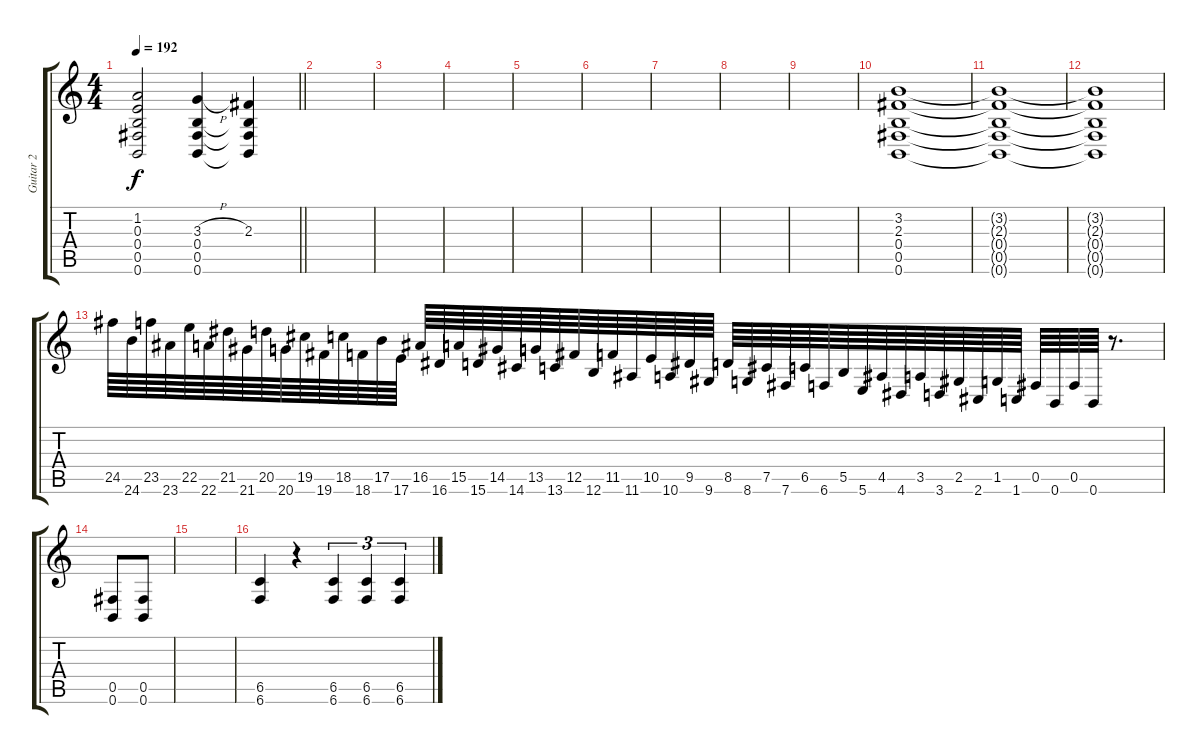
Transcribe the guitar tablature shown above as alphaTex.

\track ("Guitar 2" "Guitar 2") {instrument distortionguitar}
\staff {score tabs}
\tuning (Db4 Ab3 E3 B2 Gb2 B1) {hide}
\ts (4 4)
\tempo 192
\clef g2
\barLineRight lightlight
\ks c
(1.2 0.3 0.4 0.5 0.6).2{dy f} (3.3{h} 0.4 0.5 0.6).4 (2.3 0.4{t} 0.5{t} 0.6{t}).4 |
\section ("" "")
|
|
|
|
|
|
|
|
(3.2 2.3 0.4 0.5 0.6).1 |
(3.2{t} 2.3{t} 0.4{t} 0.5{t} 0.6{t}).1 |
(3.2{t} 2.3{t} 0.4{t} 0.5{t} 0.6{t}).1 |
24.5.64 24.6.64 23.5.64 23.6.64 22.5.64 22.6.64 21.5.64 21.6.64 20.5.64 20.6.64 19.5.64 19.6.64 18.5.64 18.6.64 17.5.64 17.6.64 16.5.64 16.6.64 15.5.64 15.6.64 14.5.64 14.6.64 13.5.64 13.6.64 12.5.64 12.6.64 11.5.64 11.6.64 10.5.64 10.6.64 9.5.64 9.6.64 8.5.64 8.6.64 7.5.64 7.6.64 6.5.64 6.6.64 5.5.64 5.6.64 4.5.64 4.6.64 3.5.64 3.6.64 2.5.64 2.6.64 1.5.64 1.6.64 0.5.64 0.6.64 0.5.64 0.6.64 r.8{d} |
(0.5 0.6).8 (0.5 0.6).8 |
|
(6.5 6.6).4{balance 14} r.4 (6.5 6.6).4{tu (3 2)} (6.5 6.6).4{tu (3 2)} (6.5 6.6).4{tu (3 2)}
